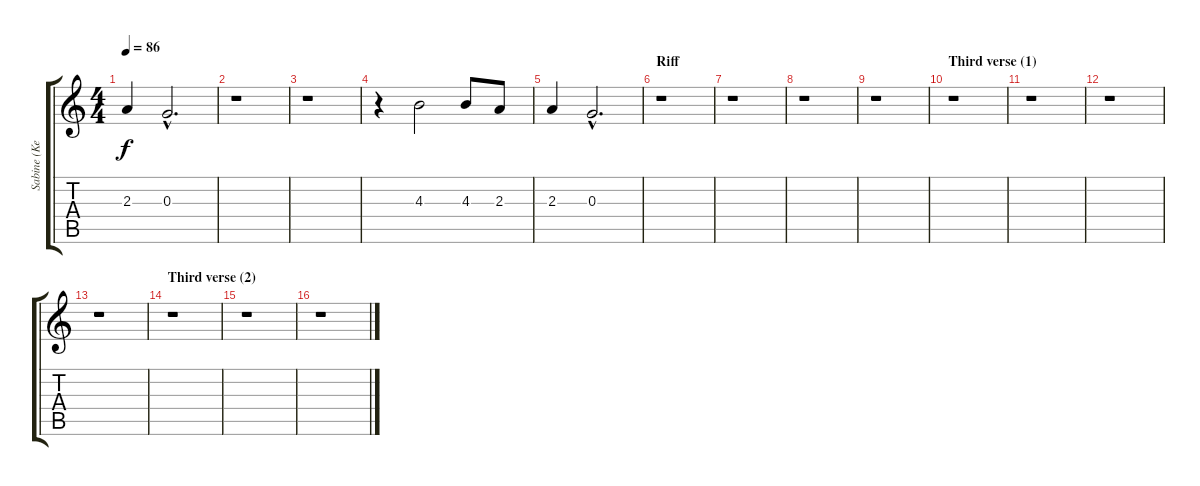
\track ("Sabine (KeybHigh)" "Sabine (Ke") {instrument stringensemble1}
\staff {score tabs}
\tuning (E5 B4 G4 D4 A3 E3) {hide}
\ts (4 4)
\tempo 86
\clef g2
\ks c
2.3.4{dy f} 0.3{hac}.2{d} |
r.1 |
r.1 |
r.4 4.3.2 4.3.8 2.3.8 |
2.3.4 0.3{hac}.2{d} |
\section ("" "Riff")
r.1 |
r.1 |
r.1 |
r.1 |
\section ("" "Third verse (1)")
r.1 |
r.1 |
r.1 |
r.1 |
\section ("" "Third verse (2)")
r.1 |
r.1 |
r.1
